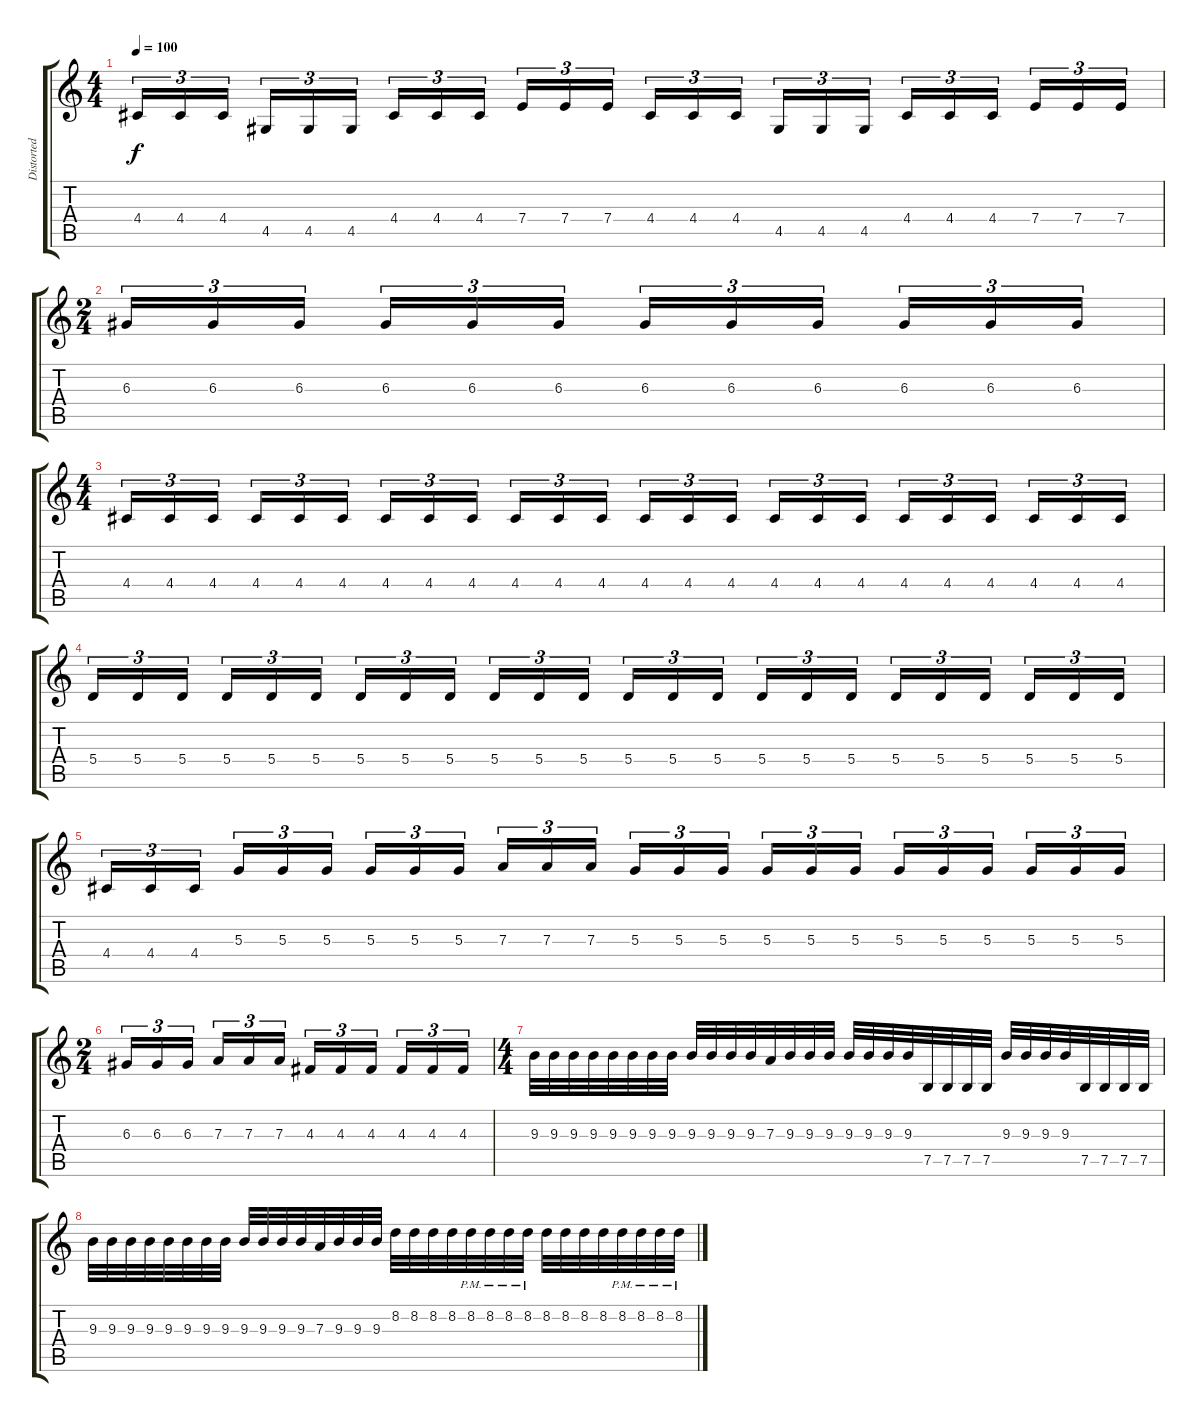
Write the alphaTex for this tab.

\track ("Distorted Guitar 2" "Distorted ") {instrument distortionguitar}
\staff {score tabs}
\tuning (B3 Gb3 D3 A2 E2 B1) {hide}
\ts (4 4)
\tempo 100
\clef g2
\ks c
4.4.16{tu (3 2) dy f} 4.4.16{tu (3 2)} 4.4.16{tu (3 2) beam splitsecondary} 4.5.16{tu (3 2)} 4.5.16{tu (3 2)} 4.5.16{tu (3 2)} 4.4.16{tu (3 2)} 4.4.16{tu (3 2)} 4.4.16{tu (3 2) beam splitsecondary} 7.4.16{tu (3 2)} 7.4.16{tu (3 2)} 7.4.16{tu (3 2)} 4.4.16{tu (3 2)} 4.4.16{tu (3 2)} 4.4.16{tu (3 2) beam splitsecondary} 4.5.16{tu (3 2)} 4.5.16{tu (3 2)} 4.5.16{tu (3 2)} 4.4.16{tu (3 2)} 4.4.16{tu (3 2)} 4.4.16{tu (3 2) beam splitsecondary} 7.4.16{tu (3 2)} 7.4.16{tu (3 2)} 7.4.16{tu (3 2)} |
\ts (2 4)
6.3.16{tu (3 2)} 6.3.16{tu (3 2)} 6.3.16{tu (3 2) beam splitsecondary} 6.3.16{tu (3 2)} 6.3.16{tu (3 2)} 6.3.16{tu (3 2)} 6.3.16{tu (3 2)} 6.3.16{tu (3 2)} 6.3.16{tu (3 2) beam splitsecondary} 6.3.16{tu (3 2)} 6.3.16{tu (3 2)} 6.3.16{tu (3 2)} |
\ts (4 4)
4.4.16{tu (3 2)} 4.4.16{tu (3 2)} 4.4.16{tu (3 2) beam splitsecondary} 4.4.16{tu (3 2)} 4.4.16{tu (3 2)} 4.4.16{tu (3 2)} 4.4.16{tu (3 2)} 4.4.16{tu (3 2)} 4.4.16{tu (3 2) beam splitsecondary} 4.4.16{tu (3 2)} 4.4.16{tu (3 2)} 4.4.16{tu (3 2)} 4.4.16{tu (3 2)} 4.4.16{tu (3 2)} 4.4.16{tu (3 2) beam splitsecondary} 4.4.16{tu (3 2)} 4.4.16{tu (3 2)} 4.4.16{tu (3 2)} 4.4.16{tu (3 2)} 4.4.16{tu (3 2)} 4.4.16{tu (3 2) beam splitsecondary} 4.4.16{tu (3 2)} 4.4.16{tu (3 2)} 4.4.16{tu (3 2)} |
5.4.16{tu (3 2)} 5.4.16{tu (3 2)} 5.4.16{tu (3 2) beam splitsecondary} 5.4.16{tu (3 2)} 5.4.16{tu (3 2)} 5.4.16{tu (3 2)} 5.4.16{tu (3 2)} 5.4.16{tu (3 2)} 5.4.16{tu (3 2) beam splitsecondary} 5.4.16{tu (3 2)} 5.4.16{tu (3 2)} 5.4.16{tu (3 2)} 5.4.16{tu (3 2)} 5.4.16{tu (3 2)} 5.4.16{tu (3 2) beam splitsecondary} 5.4.16{tu (3 2)} 5.4.16{tu (3 2)} 5.4.16{tu (3 2)} 5.4.16{tu (3 2)} 5.4.16{tu (3 2)} 5.4.16{tu (3 2) beam splitsecondary} 5.4.16{tu (3 2)} 5.4.16{tu (3 2)} 5.4.16{tu (3 2)} |
4.4.16{tu (3 2)} 4.4.16{tu (3 2)} 4.4.16{tu (3 2) beam splitsecondary} 5.3.16{tu (3 2)} 5.3.16{tu (3 2)} 5.3.16{tu (3 2)} 5.3.16{tu (3 2)} 5.3.16{tu (3 2)} 5.3.16{tu (3 2) beam splitsecondary} 7.3.16{tu (3 2)} 7.3.16{tu (3 2)} 7.3.16{tu (3 2)} 5.3.16{tu (3 2)} 5.3.16{tu (3 2)} 5.3.16{tu (3 2) beam splitsecondary} 5.3.16{tu (3 2)} 5.3.16{tu (3 2)} 5.3.16{tu (3 2)} 5.3.16{tu (3 2)} 5.3.16{tu (3 2)} 5.3.16{tu (3 2) beam splitsecondary} 5.3.16{tu (3 2)} 5.3.16{tu (3 2)} 5.3.16{tu (3 2)} |
\ts (2 4)
6.3.16{tu (3 2)} 6.3.16{tu (3 2)} 6.3.16{tu (3 2) beam splitsecondary} 7.3.16{tu (3 2)} 7.3.16{tu (3 2)} 7.3.16{tu (3 2)} 4.3.16{tu (3 2)} 4.3.16{tu (3 2)} 4.3.16{tu (3 2) beam splitsecondary} 4.3.16{tu (3 2)} 4.3.16{tu (3 2)} 4.3.16{tu (3 2)} |
\ts (4 4)
9.3.32 9.3.32 9.3.32 9.3.32 9.3.32 9.3.32 9.3.32 9.3.32 9.3.32 9.3.32 9.3.32 9.3.32 7.3.32 9.3.32 9.3.32 9.3.32 9.3.32 9.3.32 9.3.32 9.3.32 7.5.32 7.5.32 7.5.32 7.5.32 9.3.32 9.3.32 9.3.32 9.3.32 7.5.32 7.5.32 7.5.32 7.5.32 |
9.3.32 9.3.32 9.3.32 9.3.32 9.3.32 9.3.32 9.3.32 9.3.32 9.3.32 9.3.32 9.3.32 9.3.32 7.3.32 9.3.32 9.3.32 9.3.32 8.2.32 8.2.32 8.2.32 8.2.32 8.2{pm}.32 8.2{pm}.32 8.2{pm}.32 8.2{pm}.32 8.2.32 8.2.32 8.2.32 8.2.32 8.2{pm}.32 8.2{pm}.32 8.2{pm}.32 8.2{pm}.32
